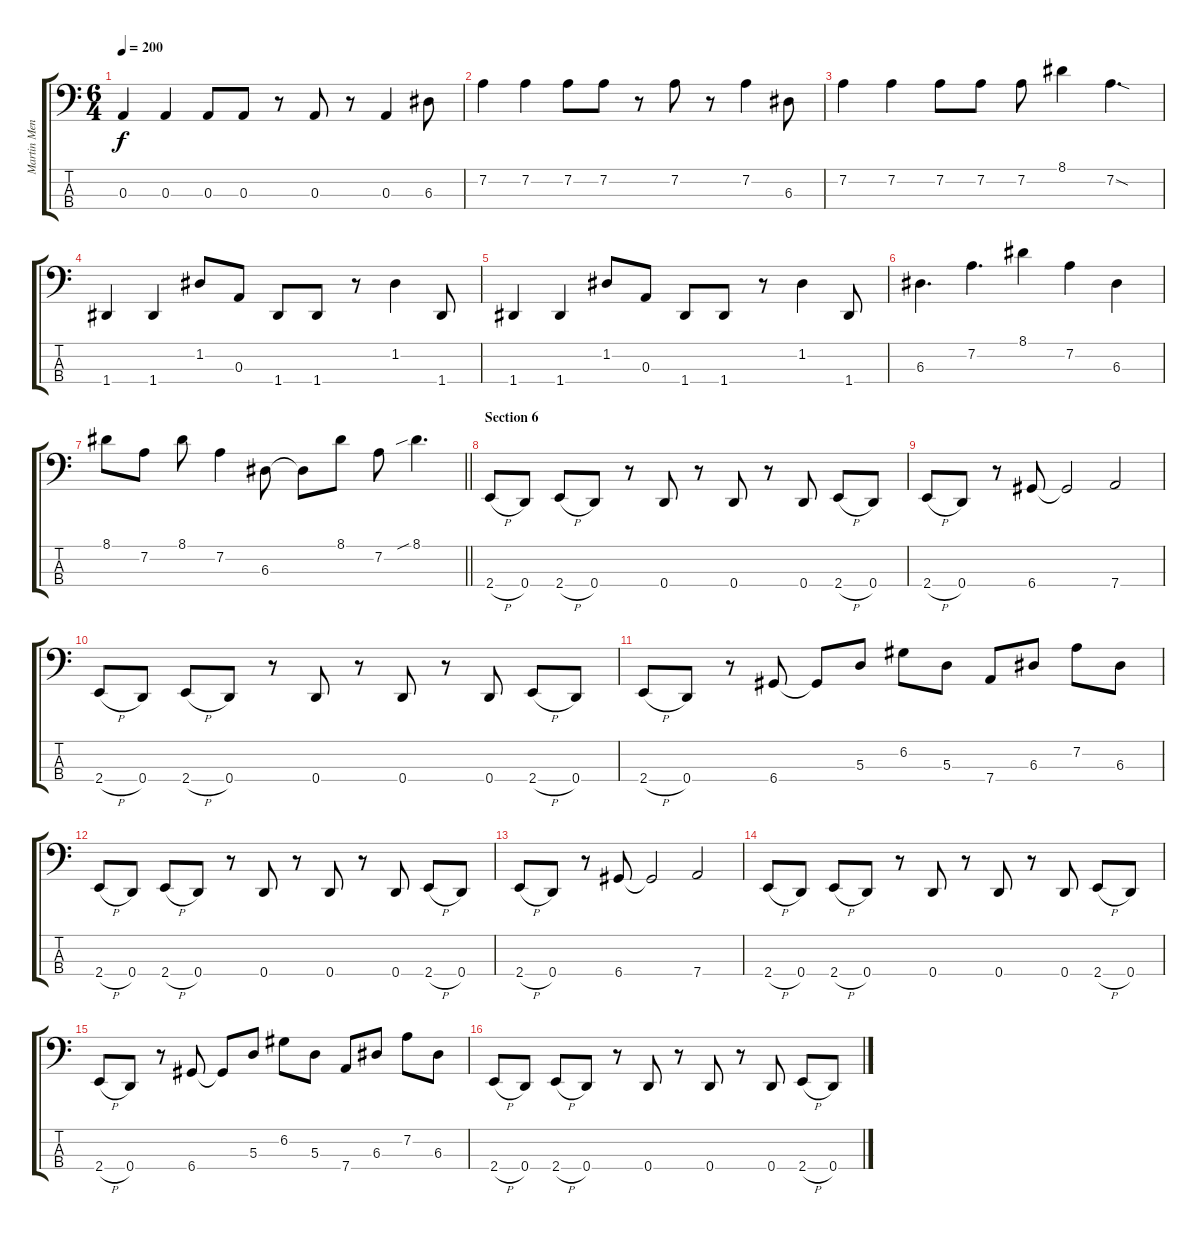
\track ("Martin Mendez" "Martin Men") {instrument electricbassfinger}
\staff {score tabs}
\tuning (G2 D2 A1 D1) {hide}
\ts (6 4)
\tempo 200
\clef f4
\ks c
0.3.4{dy f} 0.3.4 0.3.8 0.3.8 r.8 0.3.8 r.8 0.3.4 6.3.8 |
7.2.4 7.2.4 7.2.8 7.2.8 r.8 7.2.8 r.8 7.2.4 6.3.8 |
7.2.4 7.2.4 7.2.8 7.2.8 7.2.8 8.1.4 7.2{sod}.4{d} |
1.4.4 1.4.4 1.2.8 0.3.8 1.4.8 1.4.8 r.8 1.2.4 1.4.8 |
1.4.4 1.4.4 1.2.8 0.3.8 1.4.8 1.4.8 r.8 1.2.4 1.4.8 |
6.3.4{d} 7.2.4{d} 8.1.4 7.2.4 6.3.4 |
\barLineRight lightlight
8.1.8 7.2.8 8.1.8 7.2.4 6.3.8 6.3{t}.8 8.1.8 7.2.8 8.1{sib}.4{d} |
\section ("" "Section 6")
2.4{h}.8 0.4.8 2.4{h}.8 0.4.8 r.8 0.4.8 r.8 0.4.8 r.8 0.4.8 2.4{h}.8 0.4.8 |
2.4{h}.8 0.4.8 r.8 6.4.8 6.4{t}.2 7.4.2 |
2.4{h}.8 0.4.8 2.4{h}.8 0.4.8 r.8 0.4.8 r.8 0.4.8 r.8 0.4.8 2.4{h}.8 0.4.8 |
2.4{h}.8 0.4.8 r.8 6.4.8 6.4{t}.8 5.3.8 6.2.8 5.3.8 7.4.8 6.3.8 7.2.8 6.3.8 |
2.4{h}.8 0.4.8 2.4{h}.8 0.4.8 r.8 0.4.8 r.8 0.4.8 r.8 0.4.8 2.4{h}.8 0.4.8 |
2.4{h}.8 0.4.8 r.8 6.4.8 6.4{t}.2 7.4.2 |
2.4{h}.8 0.4.8 2.4{h}.8 0.4.8 r.8 0.4.8 r.8 0.4.8 r.8 0.4.8 2.4{h}.8 0.4.8 |
2.4{h}.8 0.4.8 r.8 6.4.8 6.4{t}.8 5.3.8 6.2.8 5.3.8 7.4.8 6.3.8 7.2.8 6.3.8 |
2.4{h}.8 0.4.8 2.4{h}.8 0.4.8 r.8 0.4.8 r.8 0.4.8 r.8 0.4.8 2.4{h}.8 0.4.8
